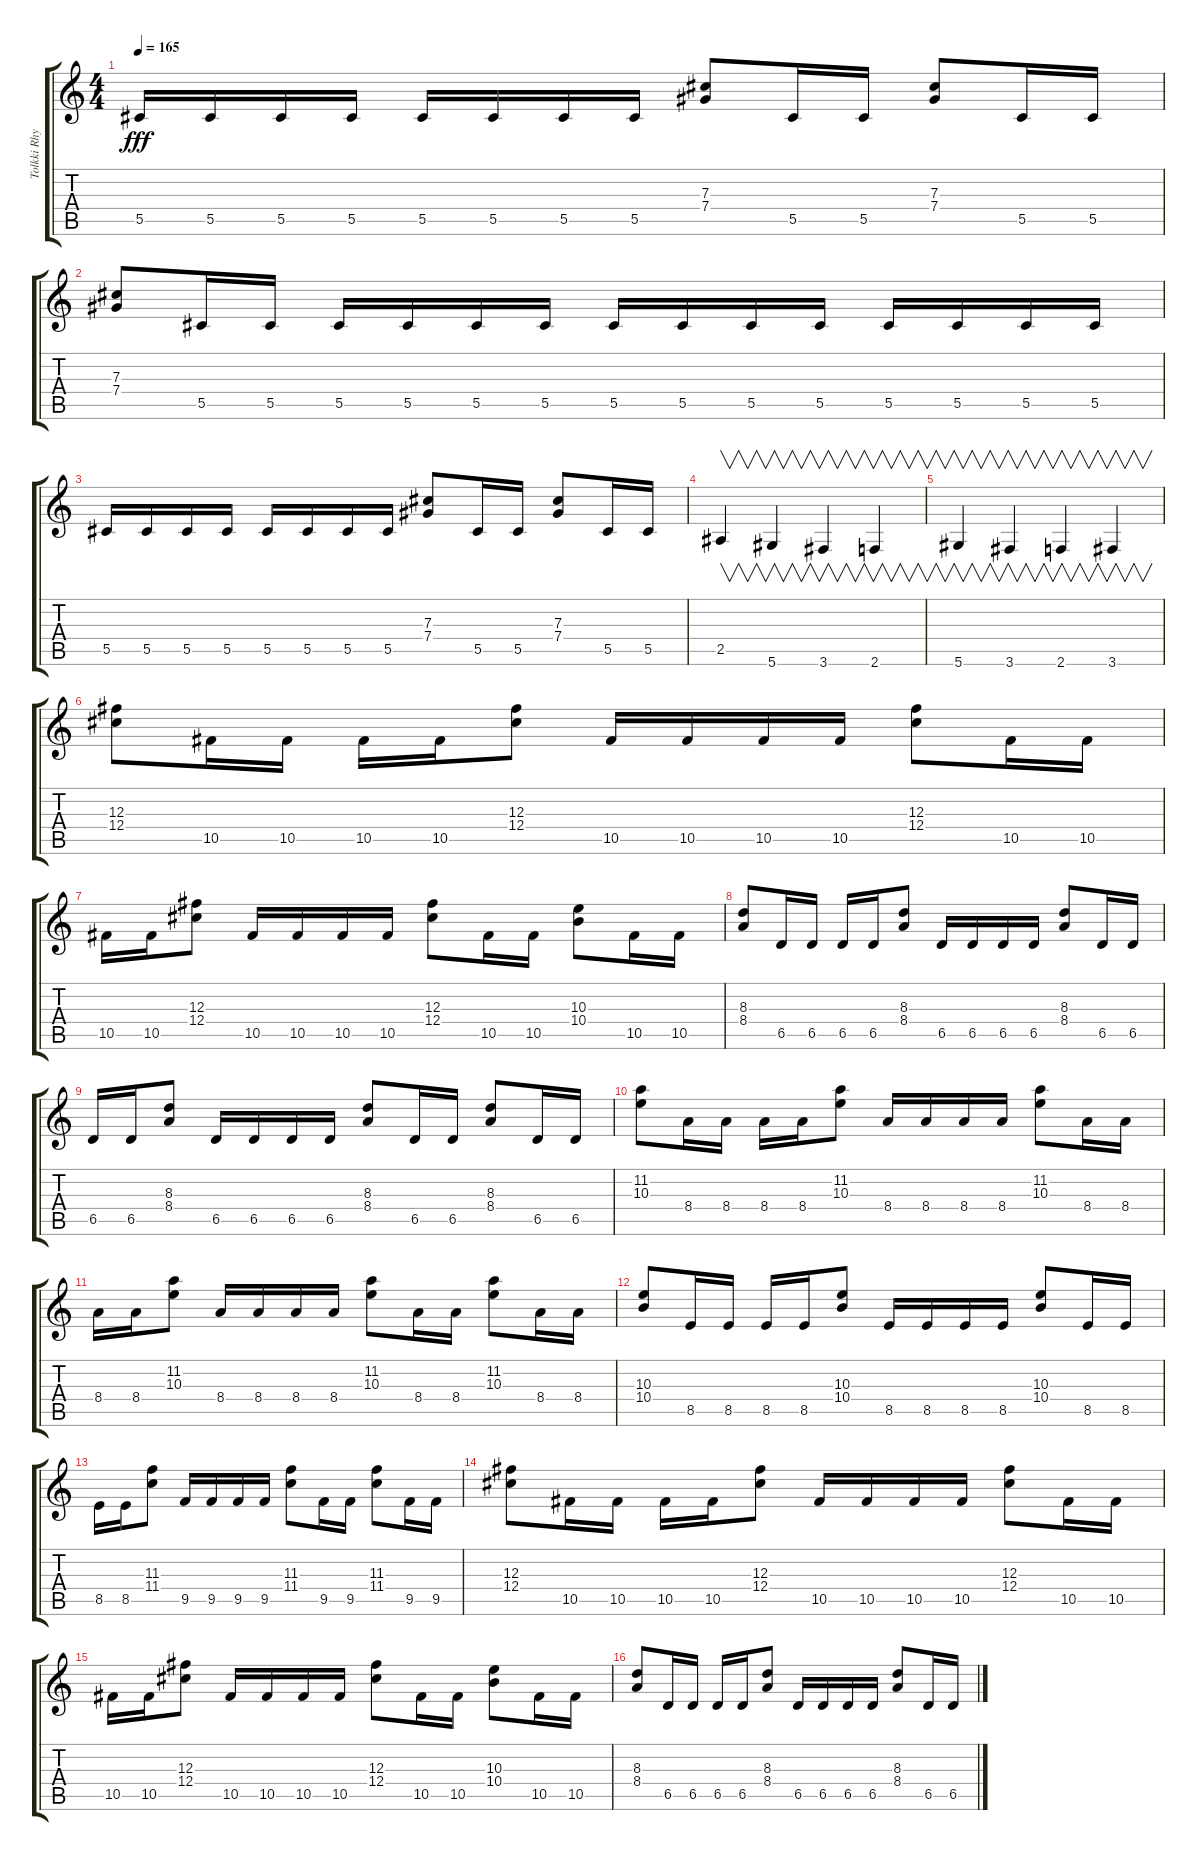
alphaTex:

\track ("Tolkki Rhythm" "Tolkki Rhy") {instrument distortionguitar}
\staff {score tabs}
\tuning (Eb4 Bb3 Gb3 Db3 Ab2 Eb2) {hide}
\ts (4 4)
\tempo 165
\clef g2
\ks c
5.5.16{dy fff} 5.5.16 5.5.16 5.5.16 5.5.16 5.5.16 5.5.16 5.5.16 (7.3 7.4).8 5.5.16 5.5.16 (7.3 7.4).8 5.5.16 5.5.16 |
(7.3 7.4).8 5.5.16 5.5.16 5.5.16 5.5.16 5.5.16 5.5.16 5.5.16 5.5.16 5.5.16 5.5.16 5.5.16 5.5.16 5.5.16 5.5.16 |
5.5.16 5.5.16 5.5.16 5.5.16 5.5.16 5.5.16 5.5.16 5.5.16 (7.3 7.4).8 5.5.16 5.5.16 (7.3 7.4).8 5.5.16 5.5.16 |
2.5.4{v} 5.6.4{v} 3.6.4{v} 2.6.4{v} |
5.6.4{v} 3.6.4{v} 2.6.4{v} 3.6.4{v} |
(12.3 12.4).8 10.5.16 10.5.16 10.5.16 10.5.16 (12.3 12.4).8 10.5.16 10.5.16 10.5.16 10.5.16 (12.3 12.4).8 10.5.16 10.5.16 |
10.5.16 10.5.16 (12.3 12.4).8 10.5.16 10.5.16 10.5.16 10.5.16 (12.3 12.4).8 10.5.16 10.5.16 (10.3 10.4).8 10.5.16 10.5.16 |
(8.3 8.4).8 6.5.16 6.5.16 6.5.16 6.5.16 (8.3 8.4).8 6.5.16 6.5.16 6.5.16 6.5.16 (8.3 8.4).8 6.5.16 6.5.16 |
6.5.16 6.5.16 (8.3 8.4).8 6.5.16 6.5.16 6.5.16 6.5.16 (8.3 8.4).8 6.5.16 6.5.16 (8.3 8.4).8 6.5.16 6.5.16 |
(11.2 10.3).8 8.4.16 8.4.16 8.4.16 8.4.16 (11.2 10.3).8 8.4.16 8.4.16 8.4.16 8.4.16 (11.2 10.3).8 8.4.16 8.4.16 |
8.4.16 8.4.16 (11.2 10.3).8 8.4.16 8.4.16 8.4.16 8.4.16 (11.2 10.3).8 8.4.16 8.4.16 (11.2 10.3).8 8.4.16 8.4.16 |
(10.3 10.4).8 8.5.16 8.5.16 8.5.16 8.5.16 (10.3 10.4).8 8.5.16 8.5.16 8.5.16 8.5.16 (10.3 10.4).8 8.5.16 8.5.16 |
8.5.16 8.5.16 (11.3 11.4).8 9.5.16 9.5.16 9.5.16 9.5.16 (11.3 11.4).8 9.5.16 9.5.16 (11.3 11.4).8 9.5.16 9.5.16 |
(12.3 12.4).8 10.5.16 10.5.16 10.5.16 10.5.16 (12.3 12.4).8 10.5.16 10.5.16 10.5.16 10.5.16 (12.3 12.4).8 10.5.16 10.5.16 |
10.5.16 10.5.16 (12.3 12.4).8 10.5.16 10.5.16 10.5.16 10.5.16 (12.3 12.4).8 10.5.16 10.5.16 (10.3 10.4).8 10.5.16 10.5.16 |
(8.3 8.4).8 6.5.16 6.5.16 6.5.16 6.5.16 (8.3 8.4).8 6.5.16 6.5.16 6.5.16 6.5.16 (8.3 8.4).8 6.5.16 6.5.16
